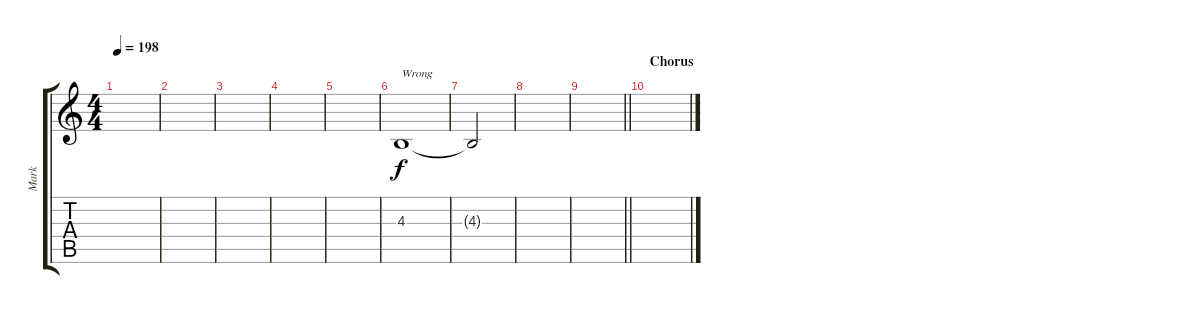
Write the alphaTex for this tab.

\track ("Mark" "Mark") {instrument altosax}
\staff {score tabs}
\tuning (E4 B3 G3 D3 A2 E2) {hide}
\ts (4 4)
\tempo 198
\clef g2
\ks c
|
|
|
|
|
4.3.1{txt "Wrong"} |
4.3{t}.2{dy f} |
|
\barLineRight lightlight
|
\section ("" "Chorus")
